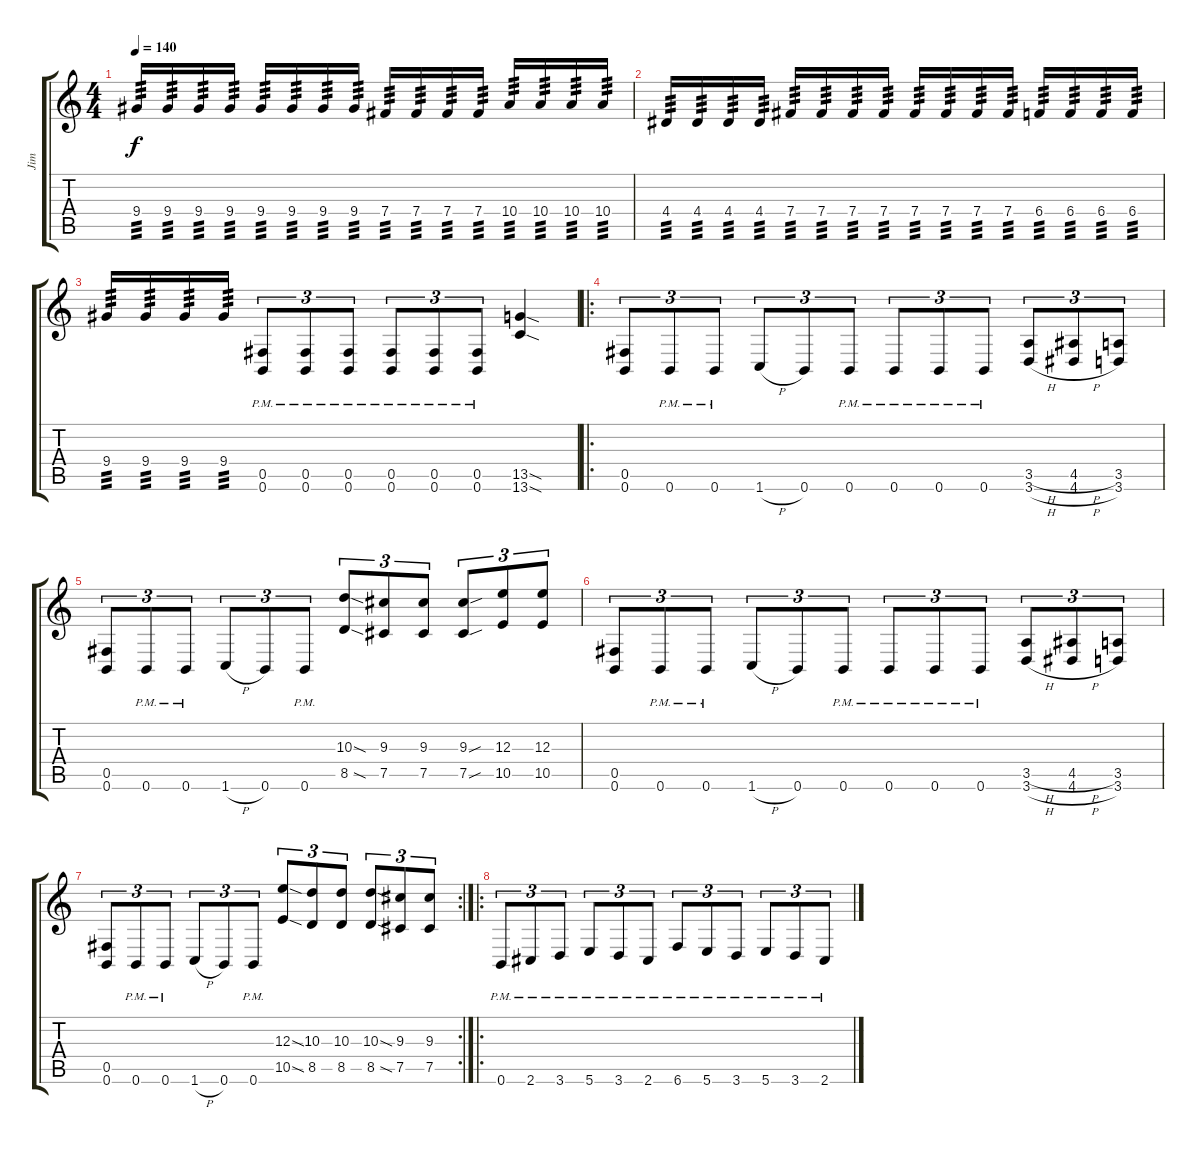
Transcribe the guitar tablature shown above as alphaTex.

\track ("Jim" "Jim") {instrument distortionguitar}
\staff {score tabs}
\tuning (Db4 Ab3 E3 B2 Gb2 B1) {hide}
\ts (4 4)
\tempo 140
\clef g2
\ks c
9.4.16{tp 3 dy f} 9.4.16{tp 3} 9.4.16{tp 3} 9.4.16{tp 3} 9.4.16{tp 3} 9.4.16{tp 3} 9.4.16{tp 3} 9.4.16{tp 3} 7.4.16{tp 3} 7.4.16{tp 3} 7.4.16{tp 3} 7.4.16{tp 3} 10.4.16{tp 3} 10.4.16{tp 3} 10.4.16{tp 3} 10.4.16{tp 3} |
4.4.16{tp 3} 4.4.16{tp 3} 4.4.16{tp 3} 4.4.16{tp 3} 7.4.16{tp 3} 7.4.16{tp 3} 7.4.16{tp 3} 7.4.16{tp 3} 7.4.16{tp 3} 7.4.16{tp 3} 7.4.16{tp 3} 7.4.16{tp 3} 6.4.16{tp 3} 6.4.16{tp 3} 6.4.16{tp 3} 6.4.16{tp 3} |
9.4.16{tp 3} 9.4.16{tp 3} 9.4.16{tp 3} 9.4.16{tp 3} (0.5{pm} 0.6{pm}).8{tu (3 2)} (0.5{pm} 0.6{pm}).8{tu (3 2)} (0.5{pm} 0.6{pm}).8{tu (3 2)} (0.5{pm} 0.6{pm}).8{tu (3 2)} (0.5{pm} 0.6{pm}).8{tu (3 2)} (0.5{pm} 0.6{pm}).8{tu (3 2)} (13.5{sod} 13.6{sod}).4 |
\ro
(0.5 0.6).8{tu (3 2)} 0.6{pm}.8{tu (3 2)} 0.6{pm}.8{tu (3 2)} 1.6{h}.8{tu (3 2)} 0.6.8{tu (3 2)} 0.6{pm}.8{tu (3 2)} 0.6{pm}.8{tu (3 2)} 0.6{pm}.8{tu (3 2)} 0.6{pm}.8{tu (3 2)} (3.5{h} 3.6{h}).8{tu (3 2)} (4.5{h} 4.6{h}).8{tu (3 2)} (3.5 3.6).8{tu (3 2)} |
(0.5 0.6).8{tu (3 2)} 0.6{pm}.8{tu (3 2)} 0.6{pm}.8{tu (3 2)} 1.6{h}.8{tu (3 2)} 0.6.8{tu (3 2)} 0.6{pm}.8{tu (3 2)} (10.3{sod} 8.5{sod}).8{tu (3 2)} (9.3 7.5).8{tu (3 2)} (9.3 7.5).8{tu (3 2)} (9.3{sou} 7.5{sou}).8{tu (3 2)} (12.3 10.5).8{tu (3 2)} (12.3 10.5).8{tu (3 2)} |
(0.5 0.6).8{tu (3 2)} 0.6{pm}.8{tu (3 2)} 0.6{pm}.8{tu (3 2)} 1.6{h}.8{tu (3 2)} 0.6.8{tu (3 2)} 0.6{pm}.8{tu (3 2)} 0.6{pm}.8{tu (3 2)} 0.6{pm}.8{tu (3 2)} 0.6{pm}.8{tu (3 2)} (3.5{h} 3.6{h}).8{tu (3 2)} (4.5{h} 4.6{h}).8{tu (3 2)} (3.5 3.6).8{tu (3 2)} |
\rc 2
(0.5 0.6).8{tu (3 2)} 0.6{pm}.8{tu (3 2)} 0.6{pm}.8{tu (3 2)} 1.6{h}.8{tu (3 2)} 0.6.8{tu (3 2)} 0.6{pm}.8{tu (3 2)} (12.3{sod} 10.5{sod}).8{tu (3 2)} (10.3 8.5).8{tu (3 2)} (10.3 8.5).8{tu (3 2)} (10.3{sod} 8.5{sod}).8{tu (3 2)} (9.3 7.5).8{tu (3 2)} (9.3 7.5).8{tu (3 2)} |
\ro
0.6{pm}.8{tu (3 2)} 2.6{pm}.8{tu (3 2)} 3.6{pm}.8{tu (3 2)} 5.6{pm}.8{tu (3 2)} 3.6{pm}.8{tu (3 2)} 2.6{pm}.8{tu (3 2)} 6.6{pm}.8{tu (3 2)} 5.6{pm}.8{tu (3 2)} 3.6{pm}.8{tu (3 2)} 5.6{pm}.8{tu (3 2)} 3.6{pm}.8{tu (3 2)} 2.6{pm}.8{tu (3 2)}
